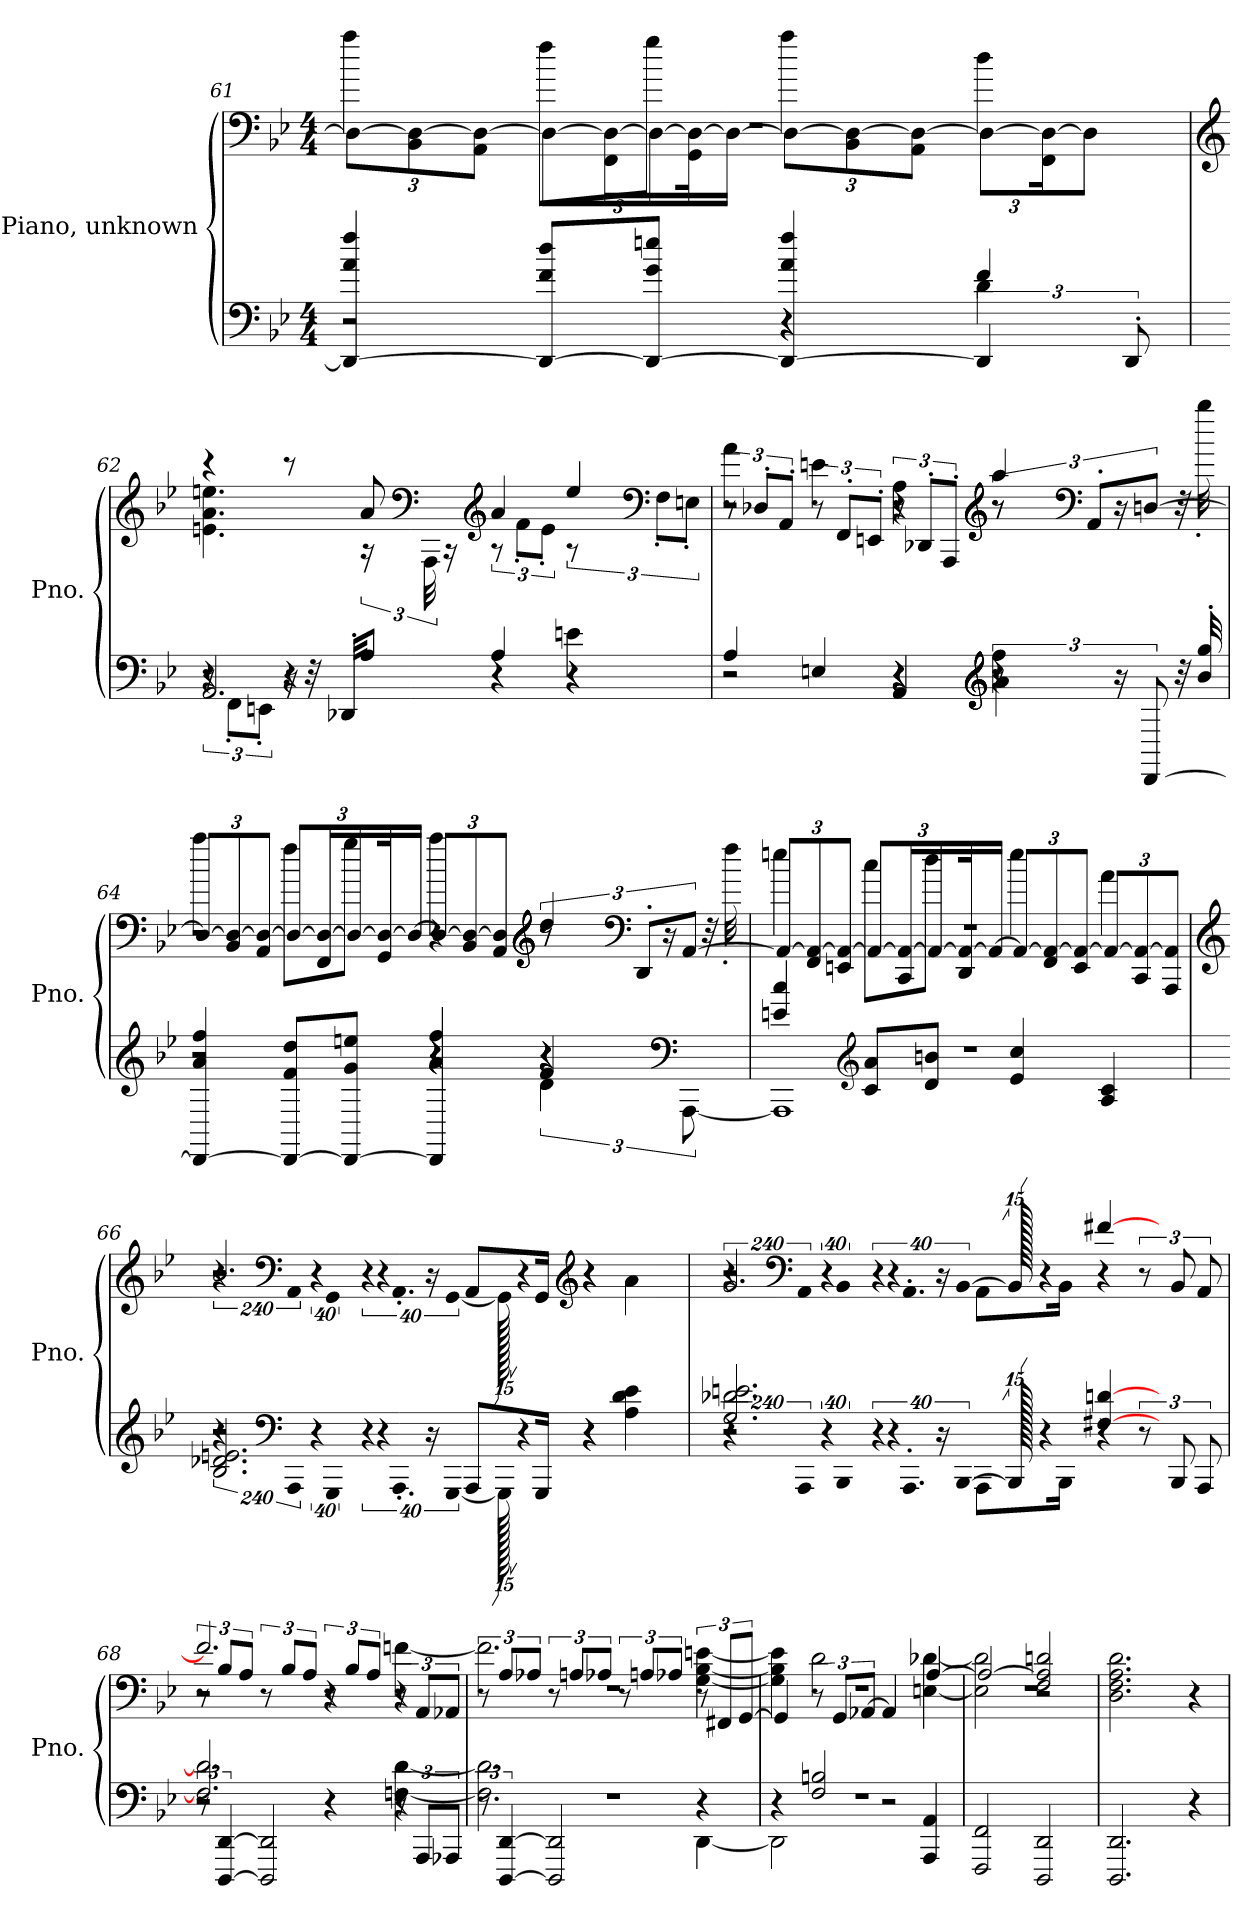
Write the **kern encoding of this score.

**kern	**kern
*part1	*part1
*staff2	*staff1
*I"Piano, unknown	*
*I'Pno.	*
!!LO:LB:g=z
*clefF4	*clefF4
*k[b-e-]	*k[b-e-]
*M4/4	*M4/4
=61	=61
*^	*^
*	*^	*	*^
*	*	*	*	*	*Xbrackettup
2r	2r	4DD/_ 4a/ 4ff/	1r	4aa\	12D\L_
.	.	.	.	.	12BB-\ 12D\_
.	.	.	.	.	12AA\ 12D\_J
.	.	8DD/_ 8f/ 8dd/L	.	8ff\L	12D\L_
.	.	.	.	.	24FF\ 24D\_L
.	.	8DD/_ 8g/ 8een/J	.	8gg\J	24D\_
.	.	.	.	.	48GG\ 48D\_K
.	.	.	.	.	16D\JJ_
4r	4r	4DD/_ 4a/ 4ff/	.	4aa\	12D\L_
.	.	.	.	.	12BB-\ 12D\_
.	.	.	.	.	12AA\ 12D\_J
4f/	4d\	6DD/]	.	4dd\	12D\L_
.	.	.	.	.	24FF\ 24D\_K
.	.	.	.	.	8D\J]
.	.	12DD'/	.	.	.
*	*	*	*v	*v	*v
!!LO:LB:g=z
=62	=62	=62	=62
*	*	*	*clefG2
*	*	*	*^
4r	12r	2.AA/	4r	4.en\ 4.a\ 4.een\
.	12FF'\L	.	.	.
.	12EEn'\J	.	.	.
16r	4r	.	8r	.
32r	.	.	.	.
32DD-X'/KKL	.	.	.	.
*	*	*	*	*brackettup
8A/J	.	.	8a/	24r
*	*	*	*clefF4	*
.	.	.	.	48AAA\
.	.	.	.	16r
*	*	*	*clefG2	*
4A/	4r	.	4a/	12r
.	.	.	.	12f'\L
.	.	.	.	12e'\J
4r	4en\	4r	4ee/	12r
*	*	*	*clefF4	*
.	.	.	.	12F'\L
.	.	.	.	12En'\J
!!LO:LB:g=z
=63	=63	=63	=63	=63
*	*	*^	*	*^
2r	2r	4A/	2r	2r	4a\	12r
.	.	.	.	.	.	12D-X'/L
.	.	.	.	.	.	12AA'/J
.	.	4En/	.	.	4en\	12r
.	.	.	.	.	.	12FF'/L
.	.	.	.	.	.	12EEn'/J
4r	4r	4AA/	4r	4r	4A\	12r
.	.	.	.	.	.	12DD-X'/L
.	.	.	.	.	.	12AAA'/J
*clefG2	*	*	*	*clefG2	*	*
8r	4ff\	6r	4a\	4aa/	8r	12r
*	*	*	*	*clefF4	*	*
.	.	.	.	.	.	12AA'/L
16r	.	.	.	.	16r	.
.	.	[12DD/	.	.	.	[12Dn/J
32r	.	.	.	.	32r	.
32b-/' 32gg/'	.	.	.	.	32bb-'\	.
!!LO:LB:g=z	!!	!!
=64	=64	=64	=64	=64	=64	=64
*	*	*	*	*	*	*Xbrackettup
2r	2r	4DD/_ 4a/ 4ff/	2r	2r	4aa\	12D/L_
.	.	.	.	.	.	12BB-/ 12D/_
.	.	.	.	.	.	12AA/ 12D/_J
.	.	8DD/_ 8f/ 8dd/L	.	.	8ff\L	12D/L_
.	.	.	.	.	.	24FF/ 24D/_L
.	.	8DD/_ 8g/ 8een/J	.	.	8gg\J	24D/_
.	.	.	.	.	.	48GG/ 48D/_K
.	.	.	.	.	.	16D/JJ_
4r	4r	4DD/] 4a/ 4ff/	4r	4r	4aa\	12D/L_
.	.	.	.	.	.	12BB-/ 12D/_
.	.	.	.	.	.	12AA/ 12D/]J
*	*	*	*	*clefG2	*	*
*	*	*	*	*	*	*brackettup
4f/	4d\	4r	6r	4dd/	8r	12r
*	*	*	*	*clefF4	*	*
.	.	.	.	.	.	12DD'/L
.	.	.	.	.	16r	.
*clefF4	*	*	*	*	*	*
.	.	.	[12AAA\	.	.	[12AA/J
.	.	.	.	.	32r	.
.	.	.	.	.	32ff'\	.
*	*	*v	*v	*	*	*
!!LO:LB:g=z	!!	!!
=65	=65	=65	=65	=65	=65
*	*	*	*	*	*Xbrackettup
1r	4en/ 4cc/	1AAA]	1r	4een\	12AA/L_
.	.	.	.	.	12FF/ 12AA/_
.	.	.	.	.	12EEn/ 12AA/_J
*clefG2	*	*	*	*	*
.	8c/ 8a/L	.	.	8cc\L	12AA/L_
.	.	.	.	.	24CC/ 24AA/_L
.	8d/ 8bn/J	.	.	8dd\J	24AA/_
.	.	.	.	.	48DD/ 48AA/_K
.	.	.	.	.	16AA/JJ_
.	4e/ 4cc/	.	.	4ee\	12AA/L_
.	.	.	.	.	12FF/ 12AA/_
.	.	.	.	.	12EE/ 12AA/_J
.	4A/ 4c/	.	.	4a\	12AA/L_
.	.	.	.	.	12CC/ 12AA/_
.	.	.	.	.	12AAA/ 12AA/]J
=66	=66	=66	=66	=66	=66
*	*	*	*clefG2	*	*
!	!LO:N:vis=16	!	!	!	!
*	*	*	*	*brackettup	*
!	!	!	!	!LO:N:vis=16	!
2.B-/ 2.d-X/ 2.en/	1920%137r	2r	2.b-/	1920%137r	2r
*clefF4	*	*	*clefF4	*	*
!	!LO:N:vis=16	!	!	!LO:N:vis=16	!
.	1920%137AAA\	.	.	1920%137AA\	.
!	!LO:N:vis=32	!	!	!LO:N:vis=32	!
.	640%23r	.	.	640%23r	.
!	!LO:N:vis=16	!	!	!LO:N:vis=16	!
.	1920%137GGG\	.	.	1920%137GG\	.
!	!LO:N:vis=32	!	!	!LO:N:vis=32	!
.	640%23r	.	.	640%23r	.
!	!LO:N:vis=32	!	!	!LO:N:vis=32	!
.	640%23r	.	.	640%23r	.
!	!LO:N:vis=16.	!	!	!LO:N:vis=16.	!
.	960%103AAA'\LL	.	.	960%103AA'\LL	.
.	[240%17GGG\J	.	.	[240%17GG\J	.
.	1920GGG\]	16r	.	1920GG\]	16r
.	4r	.	.	4r	.
.	.	8AAA/L	.	.	8AA/L
.	.	16GGG/Jk	.	.	16GG/Jk
*	*	*	*clefG2	*	*
4r	.	4r	4r	.	4r
.	4A\ 4d-\ 4e\	.	.	4a\	.
1920ryy	.	1920ryy	1920ryy	.	1920ryy
!!LO:PB:g=z	!!	!!
=67	=67	=67	=67	=67	=67
!	!	!LO:N:vis=16	!	!	!LO:N:vis=16
2.G/ 2.d-X/ 2.en/	2r	1920%137r	2.g/	2r	1920%137r
*	*	*	*clefF4	*	*
!	!	!LO:N:vis=16	!	!	!LO:N:vis=16
.	.	1920%137AAA/	.	.	1920%137AA/
!	!	!LO:N:vis=32	!	!	!LO:N:vis=32
.	.	640%23r	.	.	640%23r
!	!	!LO:N:vis=16	!	!	!LO:N:vis=16
.	.	1920%137BBB-/	.	.	1920%137BB-/
!	!	!LO:N:vis=32	!	!	!LO:N:vis=32
.	.	640%23r	.	.	640%23r
!	!	!LO:N:vis=32	!	!	!LO:N:vis=32
.	.	640%23r	.	.	640%23r
!	!	!LO:N:vis=16.	!	!	!LO:N:vis=16.
.	.	960%103AAA'/LL	.	.	960%103AA'/LL
.	.	[240%17BBB-/J	.	.	[240%17BB-/J
.	16r	1920BBB-/]	.	16r	1920BB-/]
.	.	4r	.	.	4r
.	8AAA\L	.	.	8AA\L	.
.	16BBB-\Jk	.	.	16BB-\Jk	.
[4F#X/ [4dn/	4r	.	[4f#X/	4r	.
.	.	12r	.	.	12r
.	.	12BBB-/L	.	.	12BB-/L
.	.	12AAA/J	.	.	12AA/J
1920ryy	1920ryy	.	1920ryy	1920ryy	.
=68	=68	=68	=68	=68	=68
2.F#/] 2.d/]	2r	12r	2.f#/]	2r	12r
.	.	[6DDD/ [6DD/	.	.	12B-/L
.	.	.	.	.	12A/J
.	.	2DDD/] 2DD/]	.	.	12r
.	.	.	.	.	12B-/L
.	.	.	.	.	12A/J
.	4r	.	.	4r	12r
.	.	.	.	.	12B-/L
.	.	.	.	.	12A/J
4r	[4Fn\ [4d\	12r	4r	[4fn\	12r
.	.	12AAA/L	.	.	12AA/L
.	.	12AAA-X/J	.	.	12AA-X/J
!!LO:LB:g=z	!!	!!
=69	=69	=69	=69	=69	=69
1r	2.F\] 2.d\]	12r	1r	2.f\]	12r
.	.	[6DDD/ [6DD/	.	.	12A/L
.	.	.	.	.	12A-X/J
.	.	2DDD/] 2DD/]	.	.	12r
.	.	.	.	.	12An/L
.	.	.	.	.	12A-X/J
.	.	.	.	.	12r
.	.	.	.	.	12An/L
.	.	.	.	.	12A-X/J
.	[4DD\	4r	.	[4G\ [4B-\ [4en\	12r
.	.	.	.	.	12FF#X/L
.	.	.	.	.	[12GG/J
=70	=70	=70	=70	=70	=70
1r	2DD\]	4r	1r	4G\] 4B-\] 4e\]	4GG/]
.	.	2F/ 2Bn/	.	2d\	12r
.	.	.	.	.	12GG/L
.	.	.	.	.	[12AA-X/J
.	2r	.	.	.	4AA-/]
.	.	4AAA/ 4AA/	.	[4En\ [4d-X\	[4A/
*v	*v	*v	*	*	*
=71	=71	=71	=71
2FFF/ 2FF/	1r	2E\] 2d-\]	2A/_
2DDD/ 2DD/	.	2r	2F/ 2A/] 2dn/
*	*v	*v	*v
=72	=72
2.DDD/ 2.DD/	2.D\ 2.F\ 2.A\ 2.d\
4r	4r
=	=
*-	*-
